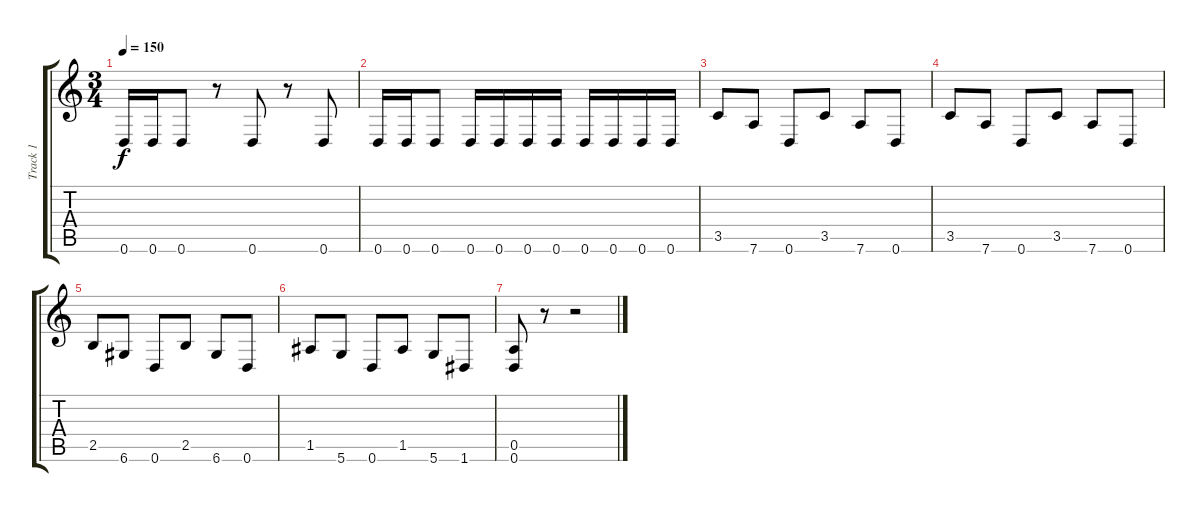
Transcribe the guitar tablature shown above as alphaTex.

\track ("Track 1" "Track 1") {instrument distortionguitar}
\staff {score tabs}
\tuning (E4 B3 G3 D3 A2 D2) {hide}
\ts (3 4)
\tempo 150
\clef g2
\ks c
0.6.16{dy f} 0.6.16 0.6.8 r.8 0.6.8 r.8 0.6.8 |
0.6.16 0.6.16 0.6.8 0.6.16 0.6.16 0.6.16 0.6.16 0.6.16 0.6.16 0.6.16 0.6.16 |
3.5.8 7.6.8 0.6.8 3.5.8 7.6.8 0.6.8 |
3.5.8 7.6.8 0.6.8 3.5.8 7.6.8 0.6.8 |
2.5.8 6.6.8 0.6.8 2.5.8 6.6.8 0.6.8 |
1.5.8 5.6.8 0.6.8 1.5.8 5.6.8 1.6.8 |
(0.5 0.6).8 r.8 r.2
